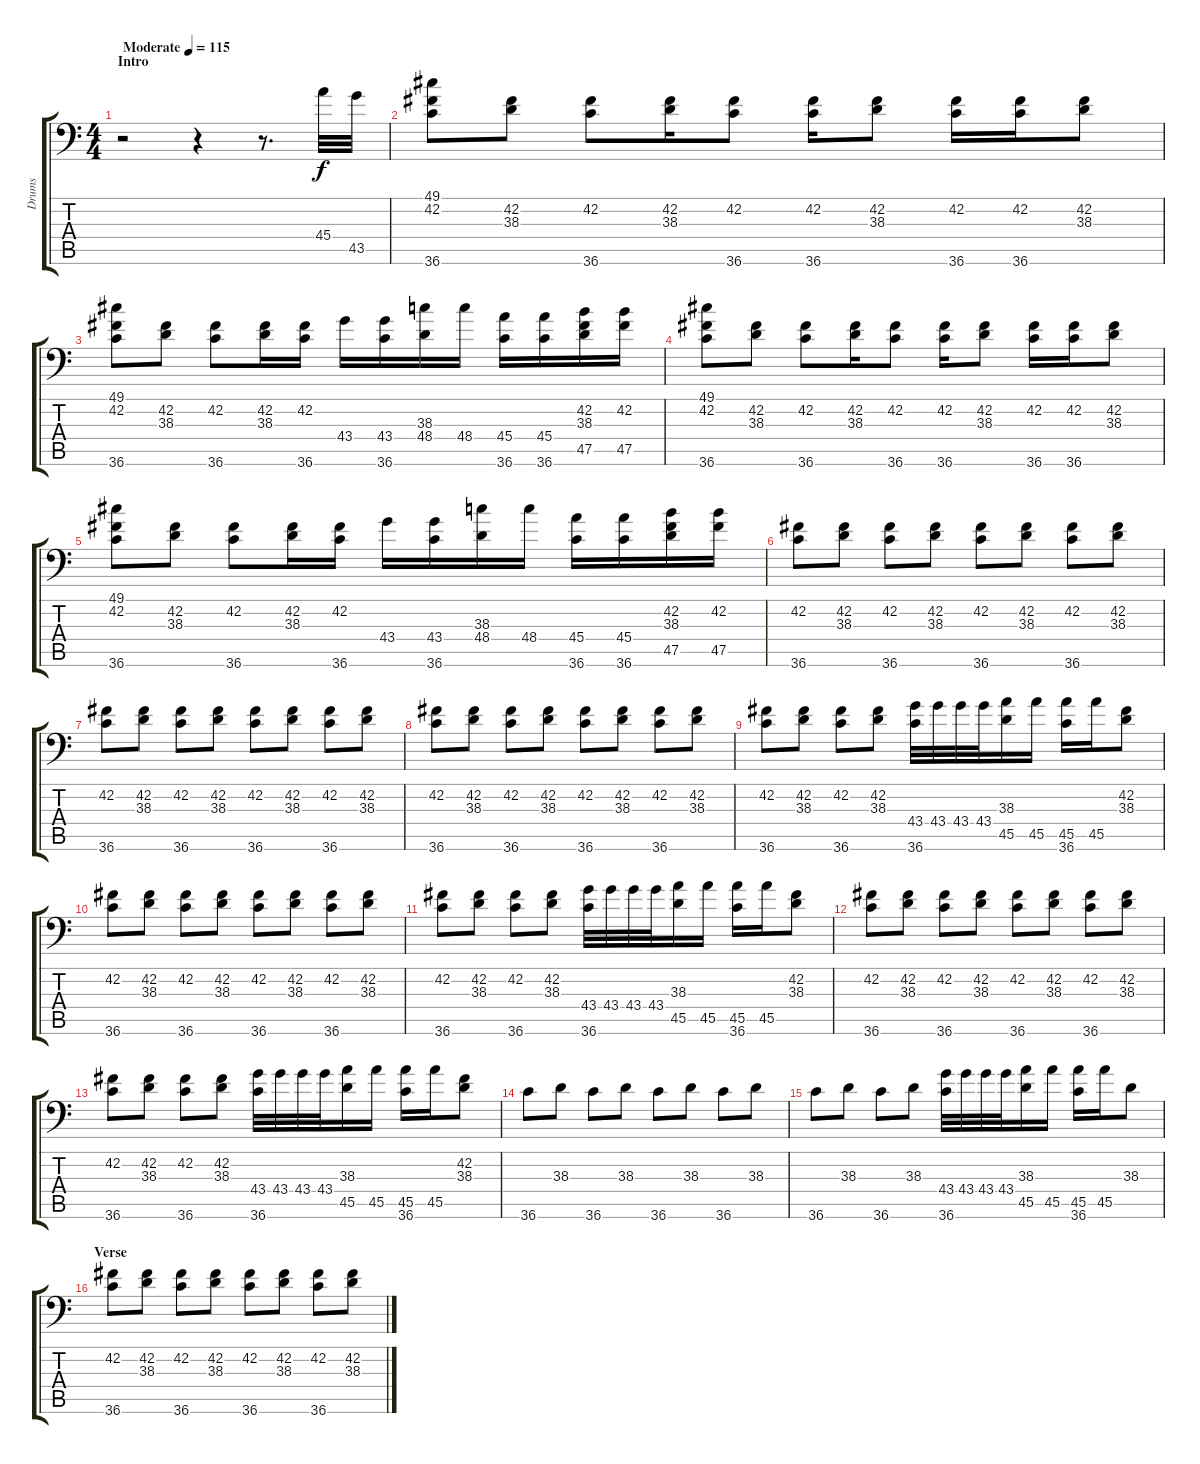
\track ("Drums" "Drums") {instrument acousticgrandpiano}
\staff {score tabs}
\tuning (C-1 C-1 C-1 C-1 C-1 C-1) {hide}
\ts (4 4)
\section ("" "Intro")
\tempo (115 "Moderate")
\clef f4
\ks c
r.2{dy f instrument acousticgrandpiano} r.4 r.8{d} 45.4.32 43.5.32 |
(49.1 42.2 36.6).8 (42.2 38.3).8 (42.2 36.6).8 (42.2 38.3).16 (42.2 36.6).8 (42.2 36.6).16 (42.2 38.3).8 (42.2 36.6).16 (42.2 36.6).16 (42.2 38.3).8 |
(49.1 42.2 36.6).8 (42.2 38.3).8 (42.2 36.6).8 (42.2 38.3).16 (42.2 36.6).16 43.4.16 (43.4 36.6).16 (38.3 48.4).16 48.4.16 (45.4 36.6).16 (45.4 36.6).16 (42.2 38.3 47.5).16 (42.2 47.5).16 |
(49.1 42.2 36.6).8 (42.2 38.3).8 (42.2 36.6).8 (42.2 38.3).16 (42.2 36.6).8 (42.2 36.6).16 (42.2 38.3).8 (42.2 36.6).16 (42.2 36.6).16 (42.2 38.3).8 |
(49.1 42.2 36.6).8 (42.2 38.3).8 (42.2 36.6).8 (42.2 38.3).16 (42.2 36.6).16 43.4.16 (43.4 36.6).16 (38.3 48.4).16 48.4.16 (45.4 36.6).16 (45.4 36.6).16 (42.2 38.3 47.5).16 (42.2 47.5).16 |
(42.2 36.6).8 (42.2 38.3).8 (42.2 36.6).8 (42.2 38.3).8 (42.2 36.6).8 (42.2 38.3).8 (42.2 36.6).8 (42.2 38.3).8 |
(42.2 36.6).8 (42.2 38.3).8 (42.2 36.6).8 (42.2 38.3).8 (42.2 36.6).8 (42.2 38.3).8 (42.2 36.6).8 (42.2 38.3).8 |
(42.2 36.6).8 (42.2 38.3).8 (42.2 36.6).8 (42.2 38.3).8 (42.2 36.6).8 (42.2 38.3).8 (42.2 36.6).8 (42.2 38.3).8 |
(42.2 36.6).8 (42.2 38.3).8 (42.2 36.6).8 (42.2 38.3).8 (43.4 36.6).32 43.4.32 43.4.32 43.4.32 (38.3 45.5).16 45.5.16 (45.5 36.6).16 45.5.16 (42.2 38.3).8 |
(42.2 36.6).8 (42.2 38.3).8 (42.2 36.6).8 (42.2 38.3).8 (42.2 36.6).8 (42.2 38.3).8 (42.2 36.6).8 (42.2 38.3).8 |
(42.2 36.6).8 (42.2 38.3).8 (42.2 36.6).8 (42.2 38.3).8 (43.4 36.6).32 43.4.32 43.4.32 43.4.32 (38.3 45.5).16 45.5.16 (45.5 36.6).16 45.5.16 (42.2 38.3).8 |
(42.2 36.6).8 (42.2 38.3).8 (42.2 36.6).8 (42.2 38.3).8 (42.2 36.6).8 (42.2 38.3).8 (42.2 36.6).8 (42.2 38.3).8 |
(42.2 36.6).8 (42.2 38.3).8 (42.2 36.6).8 (42.2 38.3).8 (43.4 36.6).32 43.4.32 43.4.32 43.4.32 (38.3 45.5).16 45.5.16 (45.5 36.6).16 45.5.16 (42.2 38.3).8 |
36.6.8 38.3.8 36.6.8 38.3.8 36.6.8 38.3.8 36.6.8 38.3.8 |
36.6.8 38.3.8 36.6.8 38.3.8 (43.4 36.6).32 43.4.32 43.4.32 43.4.32 (38.3 45.5).16 45.5.16 (45.5 36.6).16 45.5.16 38.3.8 |
\section ("" "Verse")
(42.2 36.6).8 (42.2 38.3).8 (42.2 36.6).8 (42.2 38.3).8 (42.2 36.6).8 (42.2 38.3).8 (42.2 36.6).8 (42.2 38.3).8
